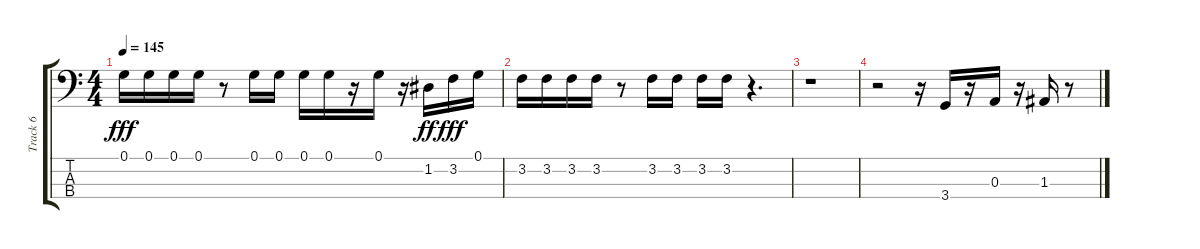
\track ("Track 6" "Track 6") {instrument slapbass2}
\staff {score tabs}
\tuning (G2 D2 A1 E1) {hide}
\ts (4 4)
\tempo 145
\clef f4
\ks c
0.1.16{dy fff} 0.1.16 0.1.16 0.1.16 r.8 0.1.16 0.1.16 0.1.16 0.1.16 r.16 0.1.16 r.16 1.2.16{dy ff} 3.2.16{dy fff} 0.1.16 |
3.2.16 3.2.16 3.2.16 3.2.16 r.8 3.2.16 3.2.16 3.2.16 3.2.16 r.4{d} |
r.1 |
r.2 r.16 3.4.16 r.16 0.3.16 r.16 1.3.16 r.8
